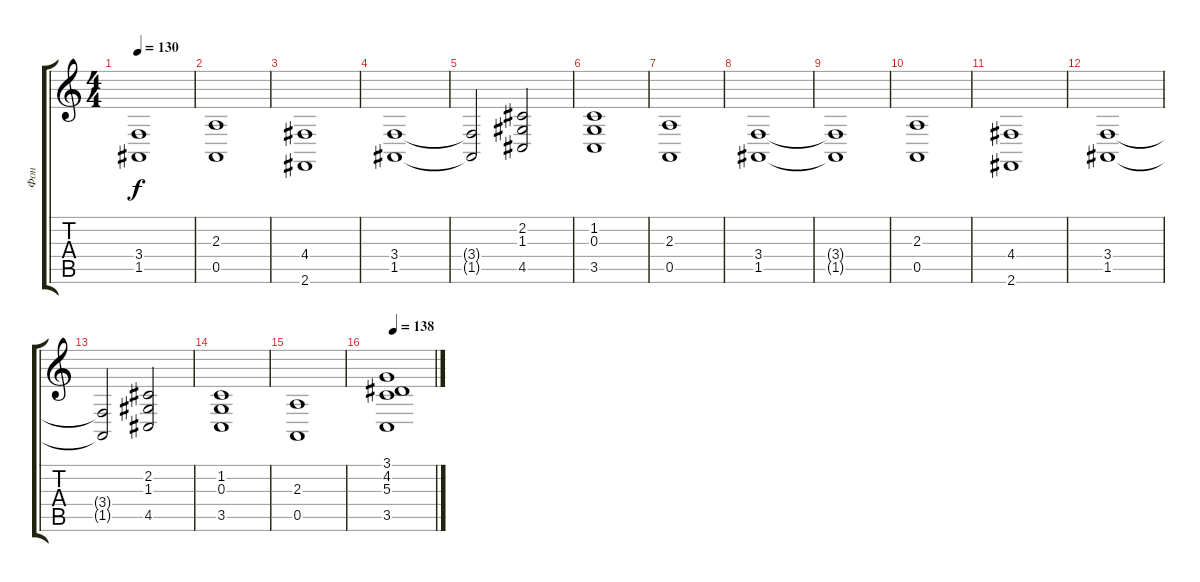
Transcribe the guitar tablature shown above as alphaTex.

\track ("Фон" "Фон") {instrument pad2warm}
\staff {score tabs}
\tuning (E4 B3 G3 D3 A2 E2) {hide}
\ts (4 4)
\tempo 130
\clef g2
\ks c
(3.4{t} 1.5{t}).1{dy f} |
(2.3 0.5).1 |
(4.4 2.6).1 |
(3.4 1.5).1 |
(3.4{t} 1.5{t}).2 (2.2 1.3 4.5).2 |
(1.2 0.3 3.5).1 |
(2.3 0.5).1 |
(3.4 1.5).1 |
(3.4{t} 1.5{t}).1 |
(2.3 0.5).1 |
(4.4 2.6).1 |
(3.4 1.5).1 |
(3.4{t} 1.5{t}).2 (2.2 1.3 4.5).2 |
(1.2 0.3 3.5).1 |
(2.3 0.5).1 |
\tempo 138
(3.1 4.2 5.3 3.5).1
